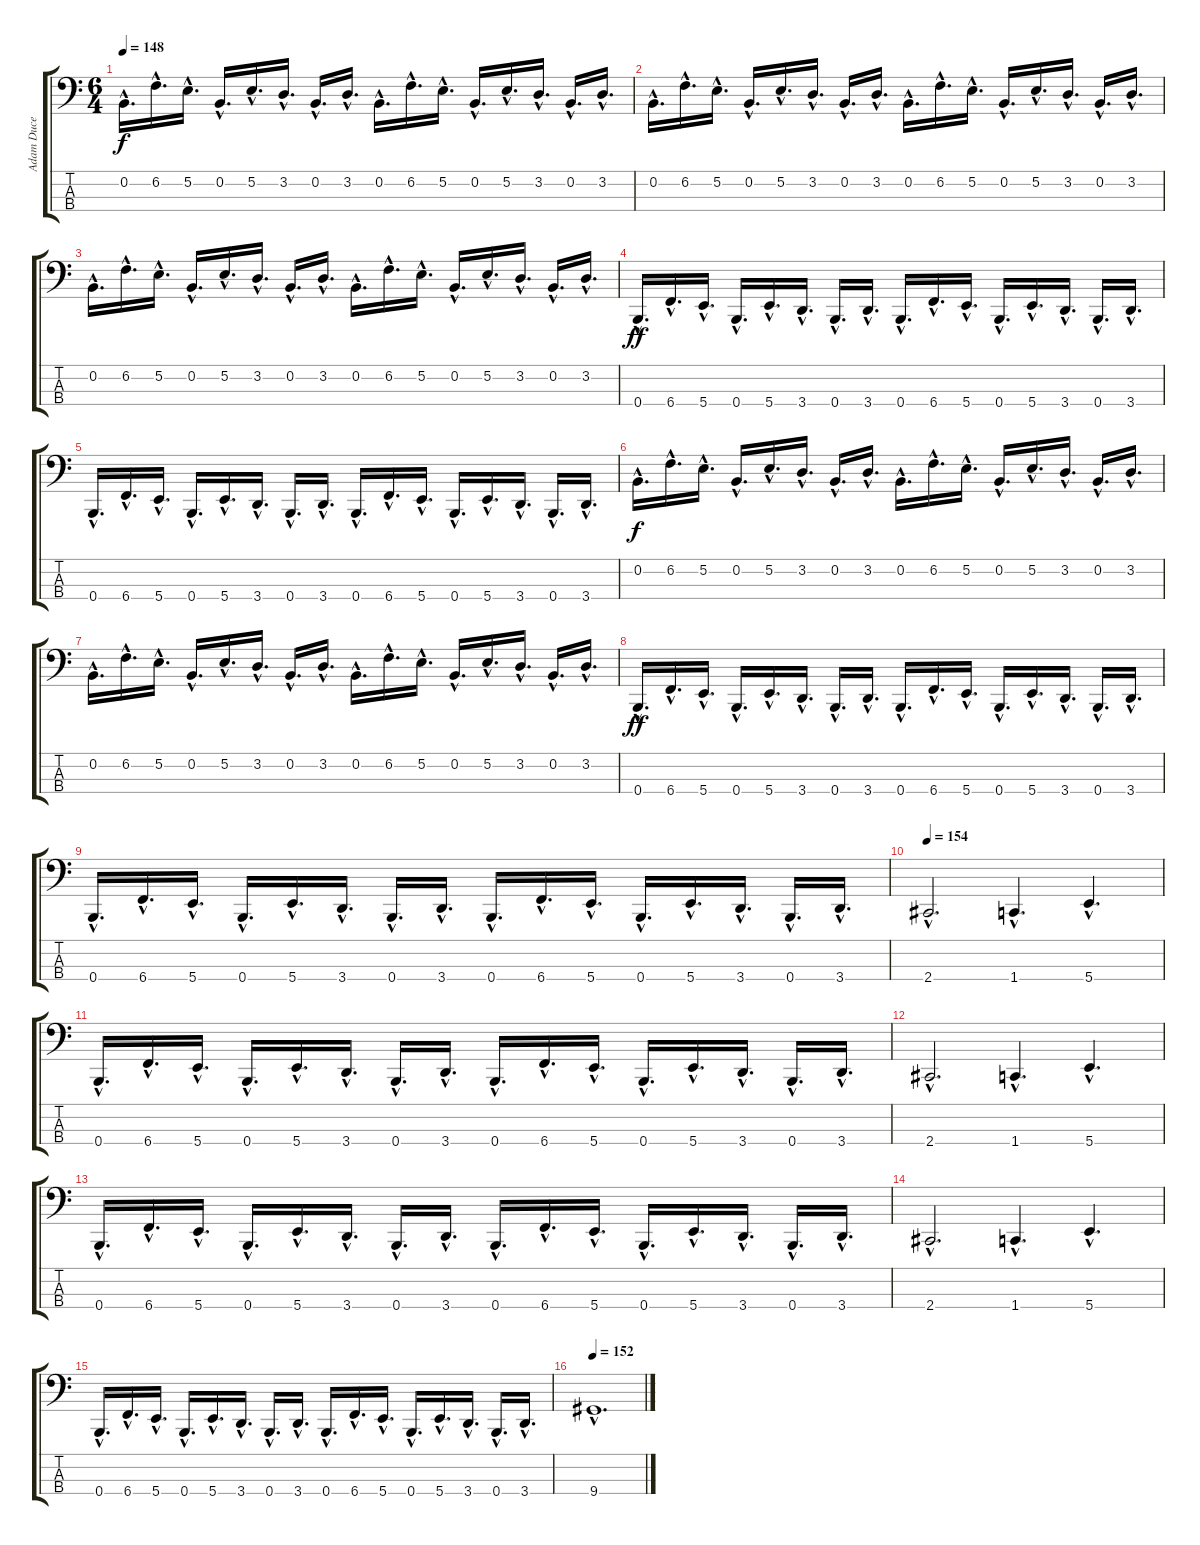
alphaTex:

\track ("Adam Duce" "Adam Duce") {instrument electricbasspick}
\staff {score tabs}
\tuning (E2 B1 Gb1 B0) {hide}
\ts (6 4)
\tempo 148
\clef f4
\ks c
0.2{hac}.16{d dy f} 6.2{hac}.16{d} 5.2{hac}.16{d} 0.2{hac}.16{d} 5.2{hac}.16{d} 3.2{hac}.16{d} 0.2{hac}.16{d} 3.2{hac}.16{d} 0.2{hac}.16{d} 6.2{hac}.16{d} 5.2{hac}.16{d} 0.2{hac}.16{d} 5.2{hac}.16{d} 3.2{hac}.16{d} 0.2{hac}.16{d} 3.2{hac}.16{d} |
0.2{hac}.16{d} 6.2{hac}.16{d} 5.2{hac}.16{d} 0.2{hac}.16{d} 5.2{hac}.16{d} 3.2{hac}.16{d} 0.2{hac}.16{d} 3.2{hac}.16{d} 0.2{hac}.16{d} 6.2{hac}.16{d} 5.2{hac}.16{d} 0.2{hac}.16{d} 5.2{hac}.16{d} 3.2{hac}.16{d} 0.2{hac}.16{d} 3.2{hac}.16{d} |
0.2{hac}.16{d} 6.2{hac}.16{d} 5.2{hac}.16{d} 0.2{hac}.16{d} 5.2{hac}.16{d} 3.2{hac}.16{d} 0.2{hac}.16{d} 3.2{hac}.16{d} 0.2{hac}.16{d} 6.2{hac}.16{d} 5.2{hac}.16{d} 0.2{hac}.16{d} 5.2{hac}.16{d} 3.2{hac}.16{d} 0.2{hac}.16{d} 3.2{hac}.16{d} |
0.4{hac}.16{d dy ff} 6.4{hac}.16{d} 5.4{hac}.16{d} 0.4{hac}.16{d} 5.4{hac}.16{d} 3.4{hac}.16{d} 0.4{hac}.16{d} 3.4{hac}.16{d} 0.4{hac}.16{d} 6.4{hac}.16{d} 5.4{hac}.16{d} 0.4{hac}.16{d} 5.4{hac}.16{d} 3.4{hac}.16{d} 0.4{hac}.16{d} 3.4{hac}.16{d} |
0.4{hac}.16{d} 6.4{hac}.16{d} 5.4{hac}.16{d} 0.4{hac}.16{d} 5.4{hac}.16{d} 3.4{hac}.16{d} 0.4{hac}.16{d} 3.4{hac}.16{d} 0.4{hac}.16{d} 6.4{hac}.16{d} 5.4{hac}.16{d} 0.4{hac}.16{d} 5.4{hac}.16{d} 3.4{hac}.16{d} 0.4{hac}.16{d} 3.4{hac}.16{d} |
0.2{hac}.16{d dy f} 6.2{hac}.16{d} 5.2{hac}.16{d} 0.2{hac}.16{d} 5.2{hac}.16{d} 3.2{hac}.16{d} 0.2{hac}.16{d} 3.2{hac}.16{d} 0.2{hac}.16{d} 6.2{hac}.16{d} 5.2{hac}.16{d} 0.2{hac}.16{d} 5.2{hac}.16{d} 3.2{hac}.16{d} 0.2{hac}.16{d} 3.2{hac}.16{d} |
0.2{hac}.16{d} 6.2{hac}.16{d} 5.2{hac}.16{d} 0.2{hac}.16{d} 5.2{hac}.16{d} 3.2{hac}.16{d} 0.2{hac}.16{d} 3.2{hac}.16{d} 0.2{hac}.16{d} 6.2{hac}.16{d} 5.2{hac}.16{d} 0.2{hac}.16{d} 5.2{hac}.16{d} 3.2{hac}.16{d} 0.2{hac}.16{d} 3.2{hac}.16{d} |
0.4{hac}.16{d dy ff} 6.4{hac}.16{d} 5.4{hac}.16{d} 0.4{hac}.16{d} 5.4{hac}.16{d} 3.4{hac}.16{d} 0.4{hac}.16{d} 3.4{hac}.16{d} 0.4{hac}.16{d} 6.4{hac}.16{d} 5.4{hac}.16{d} 0.4{hac}.16{d} 5.4{hac}.16{d} 3.4{hac}.16{d} 0.4{hac}.16{d} 3.4{hac}.16{d} |
0.4{hac}.16{d} 6.4{hac}.16{d} 5.4{hac}.16{d} 0.4{hac}.16{d} 5.4{hac}.16{d} 3.4{hac}.16{d} 0.4{hac}.16{d} 3.4{hac}.16{d} 0.4{hac}.16{d} 6.4{hac}.16{d} 5.4{hac}.16{d} 0.4{hac}.16{d} 5.4{hac}.16{d} 3.4{hac}.16{d} 0.4{hac}.16{d} 3.4{hac}.16{d} |
\tempo 154
2.4{hac}.2{d} 1.4{hac}.4{d} 5.4{hac}.4{d} |
0.4{hac}.16{d} 6.4{hac}.16{d} 5.4{hac}.16{d} 0.4{hac}.16{d} 5.4{hac}.16{d} 3.4{hac}.16{d} 0.4{hac}.16{d} 3.4{hac}.16{d} 0.4{hac}.16{d} 6.4{hac}.16{d} 5.4{hac}.16{d} 0.4{hac}.16{d} 5.4{hac}.16{d} 3.4{hac}.16{d} 0.4{hac}.16{d} 3.4{hac}.16{d} |
2.4{hac}.2{d} 1.4{hac}.4{d} 5.4{hac}.4{d} |
0.4{hac}.16{d} 6.4{hac}.16{d} 5.4{hac}.16{d} 0.4{hac}.16{d} 5.4{hac}.16{d} 3.4{hac}.16{d} 0.4{hac}.16{d} 3.4{hac}.16{d} 0.4{hac}.16{d} 6.4{hac}.16{d} 5.4{hac}.16{d} 0.4{hac}.16{d} 5.4{hac}.16{d} 3.4{hac}.16{d} 0.4{hac}.16{d} 3.4{hac}.16{d} |
2.4{hac}.2{d} 1.4{hac}.4{d} 5.4{hac}.4{d} |
0.4{hac}.16{d} 6.4{hac}.16{d} 5.4{hac}.16{d} 0.4{hac}.16{d} 5.4{hac}.16{d} 3.4{hac}.16{d} 0.4{hac}.16{d} 3.4{hac}.16{d} 0.4{hac}.16{d} 6.4{hac}.16{d} 5.4{hac}.16{d} 0.4{hac}.16{d} 5.4{hac}.16{d} 3.4{hac}.16{d} 0.4{hac}.16{d} 3.4{hac}.16{d} |
\tempo 152
9.4{hac}.1{d}
